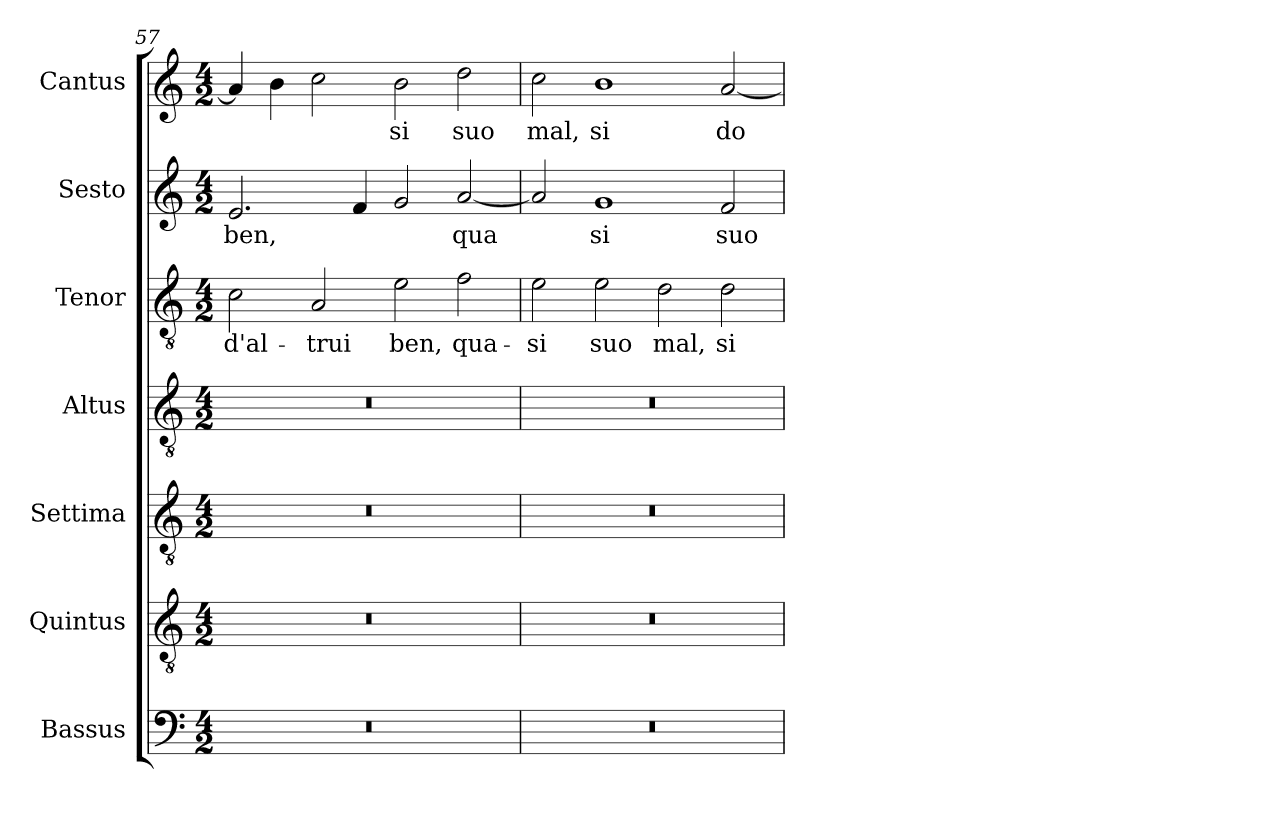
**kern	**kern	**kern	**kern	**kern	**text	**kern	**text	**kern	**text
*part7	*part6	*part5	*part4	*part3	*part3	*part2	*part2	*part1	*part1
*staff7	*staff6	*staff5	*staff4	*staff3	*staff3	*staff2	*staff2	*staff1	*staff1
*I"Bassus	*I"Quintus	*I"Settima	*I"Altus	*I"Tenor	*	*I"Sesto	*	*I"Cantus	*
*clefF4	*clefGv2	*clefGv2	*clefGv2	*clefGv2	*	*clefG2	*	*clefG2	*
*	*k[]	*k[]	*	*	*	*	*	*	*
*	*C:	*C:	*	*	*	*	*	*	*
*M4/2	*M4/2	*M4/2	*M4/2	*M4/2	*	*M4/2	*	*M4/2	*
=57	=57	=57	=57	=57	=57	=57	=57	=57	=57
!	!	!	!	!	!LO:LY:b:cj	!	!LO:LY:b	!	!
0r	0r	0r	0r	2c\	d'al-	2.e/	ben,	4a/]	.
.	.	.	.	.	.	.	.	4b\	.
!	!	!	!	!	!LO:LY:b:cj	!	!	!	!
.	.	.	.	2A/	-trui	.	.	2cc\	.
.	.	.	.	.	.	4f/	.	.	.
!	!	!	!	!	!LO:LY:b:cj	!	!	!	!LO:LY:b:cj
.	.	.	.	2e\	ben,	2g/	.	2b\	-si
!	!	!	!	!	!LO:LY:b:cj	!	!LO:LY:b	!	!LO:LY:b:cj
.	.	.	.	2f\	qua-	[<2a/	qua	2dd\	suo
=58	=58	=58	=58	=58	=58	=58	=58	=58	=58
!	!	!	!	!	!LO:LY:b:cj	!	!	!	!LO:LY:b:cj
0r	0r	0r	0r	2e\	-si	2a/]	.	2cc\	mal,
!	!	!	!	!	!LO:LY:b:cj	!	!LO:LY:b:cj	!	!LO:LY:b:cj
.	.	.	.	2e\	suo	1g	si	1b	si
!	!	!	!	!	!LO:LY:b:cj	!	!	!	!
.	.	.	.	2d\	mal,	.	.	.	.
!	!	!	!	!	!LO:LY:b:cj	!	!LO:LY:b:cj	!	!LO:LY:b:cj
.	.	.	.	2d\	si	2f/	suo	[>2a/	do-
=	=	=	=	=	=	=	=	=	=
*-	*-	*-	*-	*-	*-	*-	*-	*-	*-
